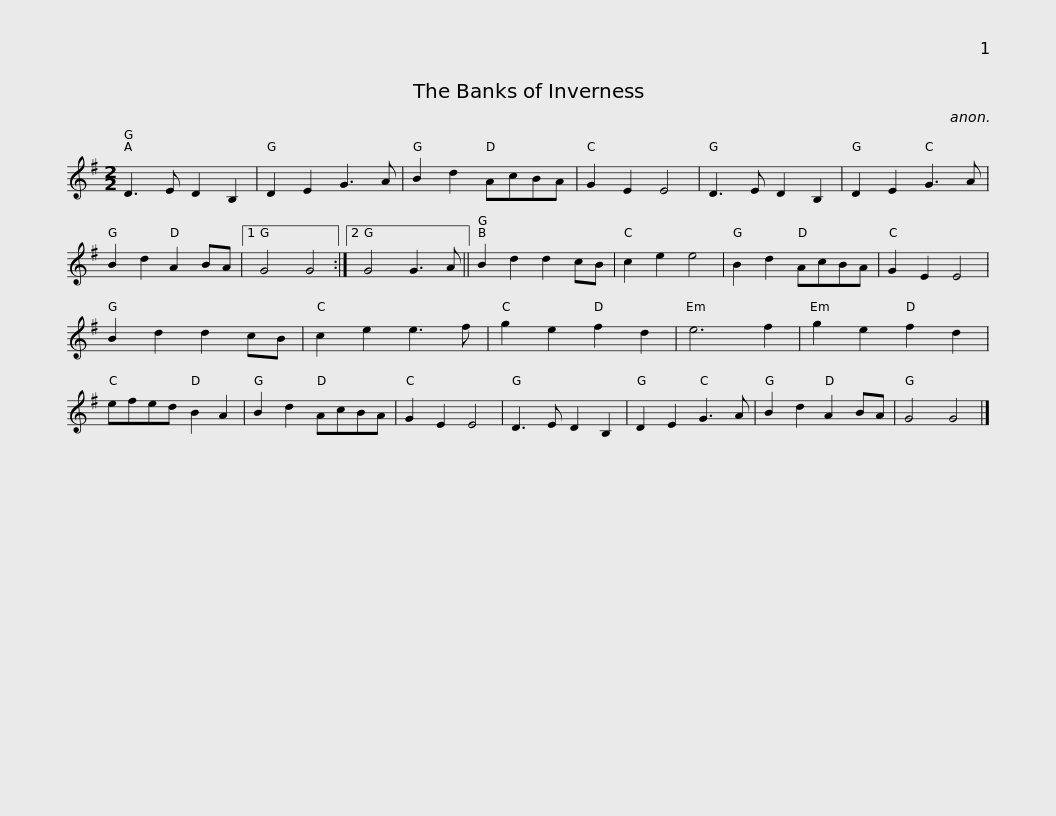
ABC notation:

X:1
L:1/8
M:2/2
I:linebreak $
K:G
V:1 treble
V:1
 D3 E D2 B,2 | D2 E2 G3 A | B2 d2 AcBA | G2 E2 E4 | D3 E D2 B,2 | %5
 D2 E2 G3 A | B2 d2 A2 BA |1 G4 G4 :|2$ G4 G3 A || B2 d2 d2 cB | %10
 c2 e2 e4 | B2 d2 AcBA | G2 E2 E4 | B2 d2 d2 cB | c2 e2 e3 f | %15
 g2 e2 f2 d2 | e6 f2 |$ g2 e2 f2 d2 | efed B2 A2 | B2 d2 AcBA | %20
 G2 E2 E4 | D3 E D2 B,2 | D2 E2 G3 A | B2 d2 A2 BA | G4 G4 |] %25
